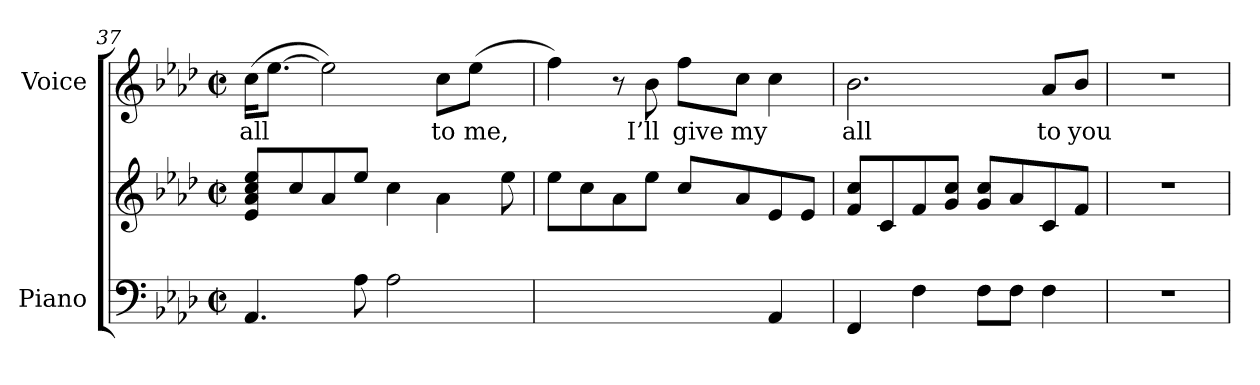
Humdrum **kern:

**kern	**kern	**kern	**text
*part2	*part2	*part1	*part1
*staff3	*staff2	*staff1	*staff1
*I"Piano	*	*I"Voice	*
*I'Pno	*	*I'V	*
!!LO:LB:g=z
*clefF4	*clefG2	*clefG2	*
*k[b-e-a-d-]	*k[b-e-a-d-]	*k[b-e-a-d-]	*
*M2/2	*M2/2	*M2/2	*
*met(c|)	*met(c|)	*met(c|)	*
=37	=37	=37	=37
!	!	!	!LO:LY:b
4.AA-/	8e-/ 8a-/ 8cc/ 8ee-/L	(>16cc\KL	all
.	.	[>8.ee-\J	.
.	8cc/	.	.
.	8a-/	2ee-\])	.
8A-\	8ee-/J	.	.
2A-\	4cc\	.	.
!	!	!	!LO:LY:b
.	4a-\	8cc\L	to
!	!	!	!LO:LY:b
.	.	(>8ee-\J	me,
8ryy	8ee-\	8ryy	.
=38	=38	=38	=38
2.ryy	8ee-\L	4ff\)	.
.	8cc\	.	.
.	8a-\	8r	.
!	!	!	!LO:LY:b
.	8ee-\J	8b-\	I’ll
!	!	!	!LO:LY:b
.	8cc/L	8ff\L	give
!	!	!	!LO:LY:b
.	8a-/	8cc\J	my
4AA-/	8e-/	4cc\	.
.	8e-/J	.	.
=39	=39	=39	=39
!	!	!	!LO:LY:b
4FF/	8f/ 8cc/L	2.b-\	all
.	8c/	.	.
4F\	8f/	.	.
.	8g/ 8cc/J	.	.
8F\L	8g/ 8cc/L	.	.
8F\J	8a-/	.	.
!	!	!	!LO:LY:b
4F\	8c/	8a-/L	to
!	!	!	!LO:LY:b
.	8f/J	8b-/J	you
=40	=40	=40	=40
1r	1r	1r	.
=!	=!	=!	=!
*-	*-	*-	*-
